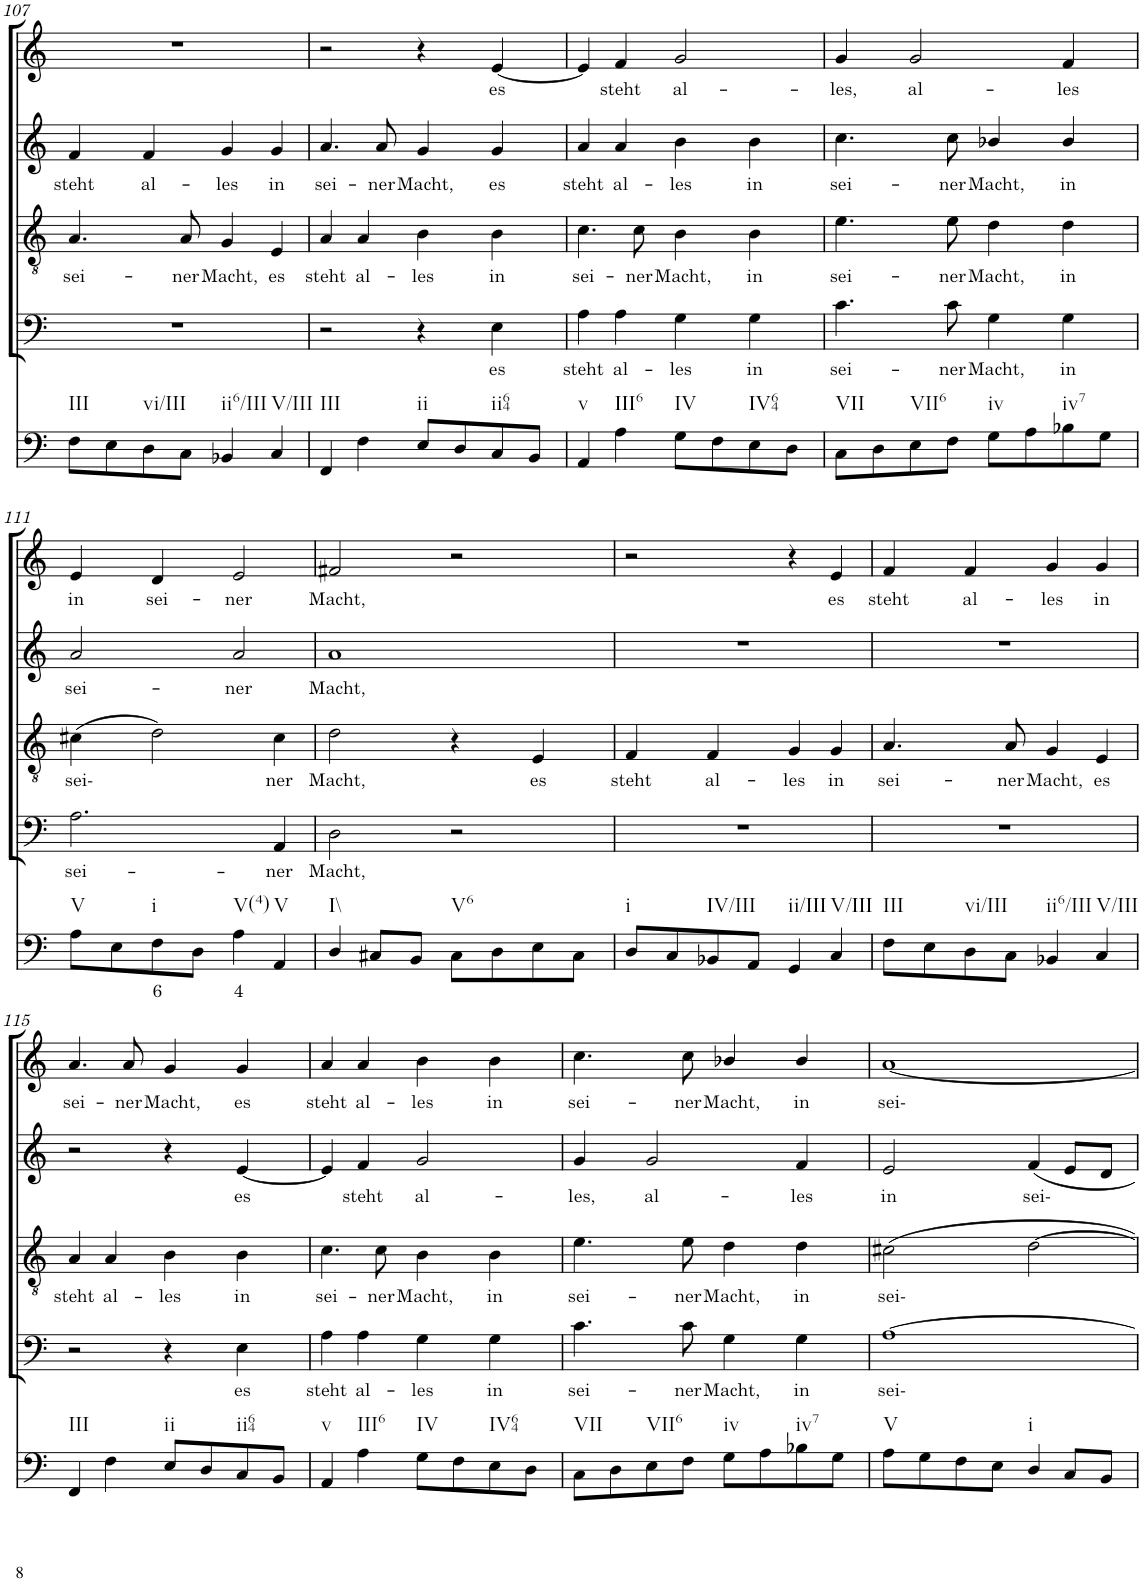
**kern	**text	**kern	**text	**kern	**text	**kern	**text	**kern	**text
*part5	*part5	*part4	*part4	*part3	*part3	*part2	*part2	*part1	*part1
*staff5	*staff5	*staff4	*staff4	*staff3	*staff3	*staff2	*staff2	*staff1	*staff1
*I"Continuo	*	*I"Bass	*	*I"Tenor	*	*I"Soprano II	*	*I"Soprano I	*
!!LO:PB:g=z
*clefF4	*	*clefF4	*	*clefGv2	*	*clefG2	*	*clefG2	*
*k[]	*	*k[]	*	*k[]	*	*k[]	*	*k[]	*
*M4/4	*	*M4/4	*	*M4/4	*	*M4/4	*	*M4/4	*
=107	=107	=107	=107	=107	=107	=107	=107	=107	=107
!LO:TX:b:t=III	!	!	!	!	!	!	!	!	!
!	!	!	!	!	!LO:LY:b	!	!LO:LY:b	!	!
8F\L	.	1r	.	4.A/	sei-	4f/	steht	1r	.
8E\	.	.	.	.	.	.	.	.	.
!LO:TX:b:t=vi/III	!	!	!	!	!	!	!	!	!
!	!	!	!	!	!	!	!LO:LY:b	!	!
8D\	.	.	.	.	.	4f/	al-	.	.
!	!	!	!	!	!LO:LY:b	!	!	!	!
8C\J	.	.	.	8A/	ner	.	.	.	.
!LO:TX:b:t=ii6/III	!	!	!	!	!	!	!	!	!
!	!	!	!	!	!LO:LY:b	!	!LO:LY:b	!	!
4BB-X/	.	.	.	4G/	Macht,	4g/	les	.	.
!LO:TX:b:t=V/III	!	!	!	!	!	!	!	!	!
!	!	!	!	!	!LO:LY:b	!	!LO:LY:b	!	!
4C/	.	.	.	4E/	es	4g/	in	.	.
=108	=108	=108	=108	=108	=108	=108	=108	=108	=108
!LO:TX:b:t=III	!	!	!	!	!	!	!	!	!
!	!	!	!	!	!LO:LY:b	!	!LO:LY:b	!	!
4FF/	.	2r	.	4A/	steht	4.a/	sei-	2r	.
!	!	!	!	!	!LO:LY:b	!	!	!	!
4F\	.	.	.	4A/	al-	.	.	.	.
!	!	!	!	!	!	!	!LO:LY:b	!	!
.	.	.	.	.	.	8a/	ner	.	.
!LO:TX:b:t=ii	!	!	!	!	!	!	!	!	!
!	!	!	!	!	!LO:LY:b	!	!LO:LY:b	!	!
8E/L	.	4r	.	4B\	les	4g/	Macht,	4r	.
8D/	.	.	.	.	.	.	.	.	.
!LO:TX:b:t=ii64	!	!	!	!	!	!	!	!	!
!	!	!	!LO:LY:b	!	!LO:LY:b	!	!LO:LY:b	!	!LO:LY:b
8C/	.	4E\	es	4B\	in	4g/	es	[4e/	es
8BB/J	.	.	.	.	.	.	.	.	.
=109	=109	=109	=109	=109	=109	=109	=109	=109	=109
!LO:TX:b:t=v	!	!	!	!	!	!	!	!	!
!	!	!	!LO:LY:b	!	!LO:LY:b	!	!LO:LY:b	!	!
4AA/	.	4A\	steht	4.c\	sei-	4a/	steht	4e/]	.
!LO:TX:b:t=III6	!	!	!	!	!	!	!	!	!
!	!	!	!LO:LY:b	!	!	!	!LO:LY:b	!	!LO:LY:b
4A\	.	4A\	al-	.	.	4a/	al-	4f/	steht
!	!	!	!	!	!LO:LY:b	!	!	!	!
.	.	.	.	8c\	ner	.	.	.	.
!LO:TX:b:t=IV	!	!	!	!	!	!	!	!	!
!	!	!	!LO:LY:b	!	!LO:LY:b	!	!LO:LY:b	!	!LO:LY:b
8G\L	.	4G\	les	4B\	Macht,	4b\	les	2g/	al-
8F\	.	.	.	.	.	.	.	.	.
!LO:TX:b:t=IV64	!	!	!	!	!	!	!	!	!
!	!	!	!LO:LY:b	!	!LO:LY:b	!	!LO:LY:b	!	!
8E\	.	4G\	in	4B\	in	4b\	in	.	.
8D\J	.	.	.	.	.	.	.	.	.
=110	=110	=110	=110	=110	=110	=110	=110	=110	=110
!LO:TX:b:t=VII	!	!	!	!	!	!	!	!	!
!	!	!	!LO:LY:b	!	!LO:LY:b	!	!LO:LY:b	!	!LO:LY:b
8C\L	.	4.c\	sei-	4.e\	sei-	4.cc\	sei-	4g/	les,
8D\	.	.	.	.	.	.	.	.	.
!LO:TX:b:t=VII6	!	!	!	!	!	!	!	!	!
!	!	!	!	!	!	!	!	!	!LO:LY:b
8E\	.	.	.	.	.	.	.	2g/	al-
!	!	!	!LO:LY:b	!	!LO:LY:b	!	!LO:LY:b	!	!
8F\J	.	8c\	ner	8e\	ner	8cc\	ner	.	.
!LO:TX:b:t=iv	!	!	!	!	!	!	!	!	!
!	!	!	!LO:LY:b	!	!LO:LY:b	!	!LO:LY:b	!	!
8G\L	.	4G\	Macht,	4d\	Macht,	4b-X/	Macht,	.	.
8A\	.	.	.	.	.	.	.	.	.
!LO:TX:b:t=iv7	!	!	!	!	!	!	!	!	!
!	!	!	!LO:LY:b	!	!LO:LY:b	!	!LO:LY:b	!	!LO:LY:b
8B-X\	.	4G\	in	4d\	in	4b-/	in	4f/	les
8G\J	.	.	.	.	.	.	.	.	.
!!LO:LB:g=z
=111	=111	=111	=111	=111	=111	=111	=111	=111	=111
!LO:TX:b:t=V	!	!	!	!	!	!	!	!	!
!	!	!	!LO:LY:b	!	!LO:LY:b	!	!LO:LY:b	!	!LO:LY:b
8A\L	.	2.A\	sei-	(4c#X\	sei-	2a/	sei-	4e/	in
8E\	.	.	.	.	.	.	.	.	.
!LO:TX:b:t=i	!	!	!	!	!	!	!	!	!
!	!LO:LY:b	!	!	!	!	!	!	!	!LO:LY:b
8F\	6	.	.	2d\)	.	.	.	4d/	sei-
8D\J	.	.	.	.	.	.	.	.	.
!LO:TX:b:t=V(4)	!	!	!	!	!	!	!	!	!
!	!LO:LY:b	!	!	!	!	!	!LO:LY:b	!	!LO:LY:b
4A\	4	.	.	.	.	2a/	ner	2e/	ner
!LO:TX:b:t=V	!	!	!	!	!	!	!	!	!
!	!	!	!LO:LY:b	!	!LO:LY:b	!	!	!	!
4AA/	.	4AA/	ner	4c#\	ner	.	.	.	.
=112	=112	=112	=112	=112	=112	=112	=112	=112	=112
!LO:TX:b:t=I\\	!	!	!	!	!	!	!	!	!
!	!	!	!LO:LY:b	!	!LO:LY:b	!	!LO:LY:b	!	!LO:LY:b
4D/	.	2D\	Macht,	2d\	Macht,	1a	Macht,	2f#X/	Macht,
8C#X/L	.	.	.	.	.	.	.	.	.
8BB/J	.	.	.	.	.	.	.	.	.
!LO:TX:b:t=V6	!	!	!	!	!	!	!	!	!
8C#\L	.	2r	.	4r	.	.	.	2r	.
8D\	.	.	.	.	.	.	.	.	.
!	!	!	!	!	!LO:LY:b	!	!	!	!
8E\	.	.	.	4E/	es	.	.	.	.
8C#\J	.	.	.	.	.	.	.	.	.
=113	=113	=113	=113	=113	=113	=113	=113	=113	=113
!LO:TX:b:t=i	!	!	!	!	!	!	!	!	!
!	!	!	!	!	!LO:LY:b	!	!	!	!
8D/L	.	1r	.	4F/	steht	1r	.	2r	.
8C/	.	.	.	.	.	.	.	.	.
!LO:TX:b:t=IV/III	!	!	!	!	!	!	!	!	!
!	!	!	!	!	!LO:LY:b	!	!	!	!
8BB-X/	.	.	.	4F/	al-	.	.	.	.
8AA/J	.	.	.	.	.	.	.	.	.
!LO:TX:b:t=ii/III	!	!	!	!	!	!	!	!	!
!	!	!	!	!	!LO:LY:b	!	!	!	!
4GG/	.	.	.	4G/	les	.	.	4r	.
!LO:TX:b:t=V/III	!	!	!	!	!	!	!	!	!
!	!	!	!	!	!LO:LY:b	!	!	!	!LO:LY:b
4C/	.	.	.	4G/	in	.	.	4e/	es
=114	=114	=114	=114	=114	=114	=114	=114	=114	=114
!LO:TX:b:t=III	!	!	!	!	!	!	!	!	!
!	!	!	!	!	!LO:LY:b	!	!	!	!LO:LY:b
8F\L	.	1r	.	4.A/	sei-	1r	.	4f/	steht
8E\	.	.	.	.	.	.	.	.	.
!LO:TX:b:t=vi/III	!	!	!	!	!	!	!	!	!
!	!	!	!	!	!	!	!	!	!LO:LY:b
8D\	.	.	.	.	.	.	.	4f/	al-
!	!	!	!	!	!LO:LY:b	!	!	!	!
8C\J	.	.	.	8A/	ner	.	.	.	.
!LO:TX:b:t=ii6/III	!	!	!	!	!	!	!	!	!
!	!	!	!	!	!LO:LY:b	!	!	!	!LO:LY:b
4BB-X/	.	.	.	4G/	Macht,	.	.	4g/	les
!LO:TX:b:t=V/III	!	!	!	!	!	!	!	!	!
!	!	!	!	!	!LO:LY:b	!	!	!	!LO:LY:b
4C/	.	.	.	4E/	es	.	.	4g/	in
!!LO:LB:g=z
=115	=115	=115	=115	=115	=115	=115	=115	=115	=115
!LO:TX:b:t=III	!	!	!	!	!	!	!	!	!
!	!	!	!	!	!LO:LY:b	!	!	!	!LO:LY:b
4FF/	.	2r	.	4A/	steht	2r	.	4.a/	sei-
!	!	!	!	!	!LO:LY:b	!	!	!	!
4F\	.	.	.	4A/	al-	.	.	.	.
!	!	!	!	!	!	!	!	!	!LO:LY:b
.	.	.	.	.	.	.	.	8a/	ner
!LO:TX:b:t=ii	!	!	!	!	!	!	!	!	!
!	!	!	!	!	!LO:LY:b	!	!	!	!LO:LY:b
8E/L	.	4r	.	4B\	les	4r	.	4g/	Macht,
8D/	.	.	.	.	.	.	.	.	.
!LO:TX:b:t=ii64	!	!	!	!	!	!	!	!	!
!	!	!	!LO:LY:b	!	!LO:LY:b	!	!LO:LY:b	!	!LO:LY:b
8C/	.	4E\	es	4B\	in	[4e/	es	4g/	es
8BB/J	.	.	.	.	.	.	.	.	.
=116	=116	=116	=116	=116	=116	=116	=116	=116	=116
!LO:TX:b:t=v	!	!	!	!	!	!	!	!	!
!	!	!	!LO:LY:b	!	!LO:LY:b	!	!	!	!LO:LY:b
4AA/	.	4A\	steht	4.c\	sei-	4e/]	.	4a/	steht
!LO:TX:b:t=III6	!	!	!	!	!	!	!	!	!
!	!	!	!LO:LY:b	!	!	!	!LO:LY:b	!	!LO:LY:b
4A\	.	4A\	al-	.	.	4f/	steht	4a/	al-
!	!	!	!	!	!LO:LY:b	!	!	!	!
.	.	.	.	8c\	ner	.	.	.	.
!LO:TX:b:t=IV	!	!	!	!	!	!	!	!	!
!	!	!	!LO:LY:b	!	!LO:LY:b	!	!LO:LY:b	!	!LO:LY:b
8G\L	.	4G\	les	4B\	Macht,	2g/	al-	4b\	les
8F\	.	.	.	.	.	.	.	.	.
!LO:TX:b:t=IV64	!	!	!	!	!	!	!	!	!
!	!	!	!LO:LY:b	!	!LO:LY:b	!	!	!	!LO:LY:b
8E\	.	4G\	in	4B\	in	.	.	4b\	in
8D\J	.	.	.	.	.	.	.	.	.
=117	=117	=117	=117	=117	=117	=117	=117	=117	=117
!LO:TX:b:t=VII	!	!	!	!	!	!	!	!	!
!	!	!	!LO:LY:b	!	!LO:LY:b	!	!LO:LY:b	!	!LO:LY:b
8C\L	.	4.c\	sei-	4.e\	sei-	4g/	les,	4.cc\	sei-
8D\	.	.	.	.	.	.	.	.	.
!LO:TX:b:t=VII6	!	!	!	!	!	!	!	!	!
!	!	!	!	!	!	!	!LO:LY:b	!	!
8E\	.	.	.	.	.	2g/	al-	.	.
!	!	!	!LO:LY:b	!	!LO:LY:b	!	!	!	!LO:LY:b
8F\J	.	8c\	ner	8e\	ner	.	.	8cc\	ner
!LO:TX:b:t=iv	!	!	!	!	!	!	!	!	!
!	!	!	!LO:LY:b	!	!LO:LY:b	!	!	!	!LO:LY:b
8G\L	.	4G\	Macht,	4d\	Macht,	.	.	4b-X/	Macht,
8A\	.	.	.	.	.	.	.	.	.
!LO:TX:b:t=iv7	!	!	!	!	!	!	!	!	!
!	!	!	!LO:LY:b	!	!LO:LY:b	!	!LO:LY:b	!	!LO:LY:b
8B-X\	.	4G\	in	4d\	in	4f/	les	4b-/	in
8G\J	.	.	.	.	.	.	.	.	.
=118	=118	=118	=118	=118	=118	=118	=118	=118	=118
!LO:TX:b:t=V	!	!	!	!	!	!	!	!	!
!	!	!	!LO:LY:b	!	!LO:LY:b	!	!LO:LY:b	!	!LO:LY:b
8A\L	.	[1A	sei-	2c#X\	sei-	2e/	in	[1a	sei-
8G\	.	.	.	.	.	.	.	.	.
8F\	.	.	.	.	.	.	.	.	.
8E\J	.	.	.	.	.	.	.	.	.
!LO:TX:b:t=i	!	!	!	!	!	!	!	!	!
!	!	!	!	!	!	!	!LO:LY:b	!	!
4D/	.	.	.	[2d\	.	4f/	sei-	.	.
8C/L	.	.	.	.	.	8e/L	.	.	.
8BB/J	.	.	.	.	.	8d/J	.	.	.
=	=	=	=	=	=	=	=	=	=
*-	*-	*-	*-	*-	*-	*-	*-	*-	*-
